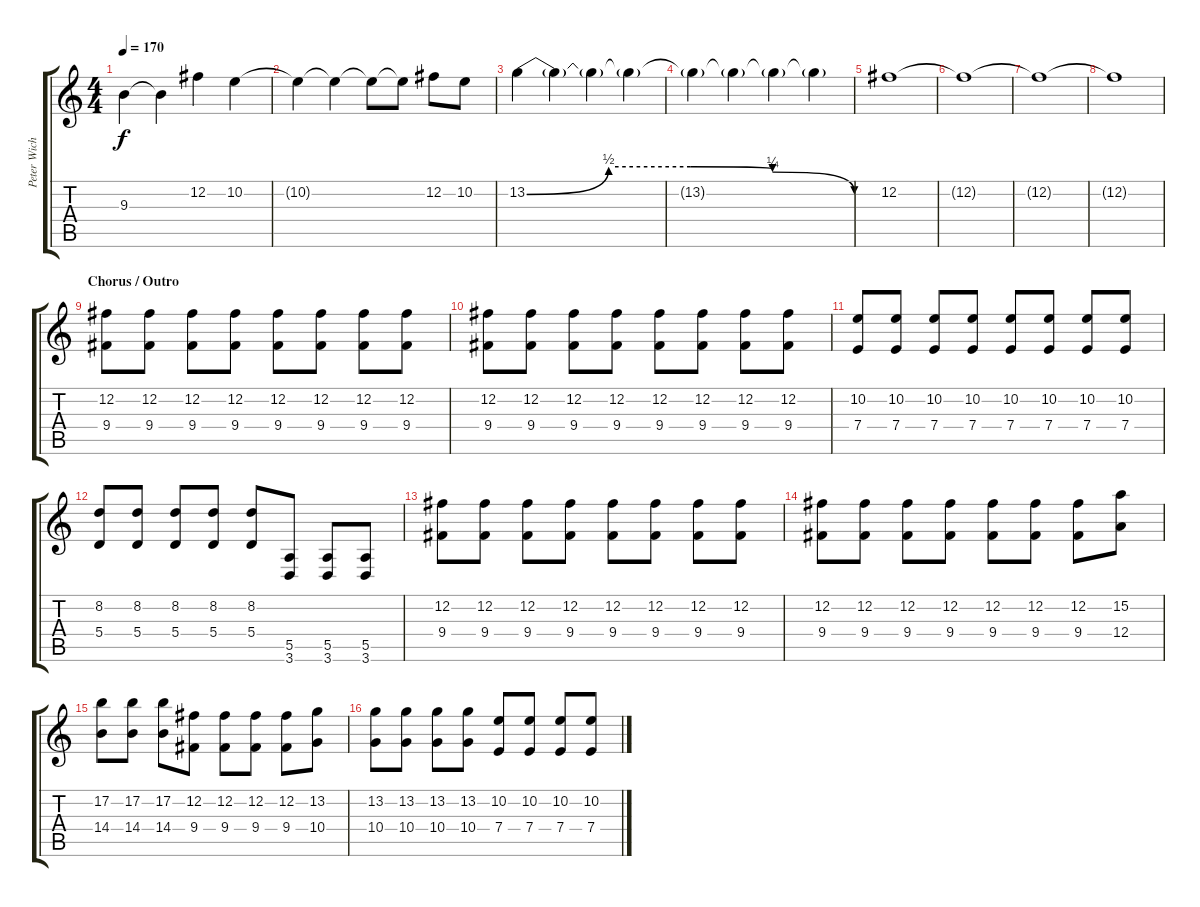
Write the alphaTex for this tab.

\track ("Peter Wichers" "Peter Wich") {instrument distortionguitar}
\staff {score tabs}
\tuning (B3 Gb3 D3 A2 E2 B1) {hide}
\ts (4 4)
\tempo 170
\clef g2
\ks c
9.3{t}.4{dy f} 9.3{t}.4 12.2.4 10.2.4 |
10.2{t}.4 10.2{t}.4 10.2{t}.8 10.2{t}.8 12.2.8 10.2.8 |
13.2{be (custom 0 0 15 2 30 2 45 1 60 0)}.4 13.2{t}.4 13.2{t}.4 13.2{t}.4 |
13.2{t}.4 13.2{t}.4 13.2{t}.4 13.2{t}.4 |
12.2.1 |
12.2{t}.1 |
12.2{t}.1 |
12.2{t}.1 |
\section ("" "Chorus / Outro")
(12.2 9.4).8 (12.2 9.4).8 (12.2 9.4).8 (12.2 9.4).8 (12.2 9.4).8 (12.2 9.4).8 (12.2 9.4).8 (12.2 9.4).8 |
(12.2 9.4).8 (12.2 9.4).8 (12.2 9.4).8 (12.2 9.4).8 (12.2 9.4).8 (12.2 9.4).8 (12.2 9.4).8 (12.2 9.4).8 |
(10.2 7.4).8 (10.2 7.4).8 (10.2 7.4).8 (10.2 7.4).8 (10.2 7.4).8 (10.2 7.4).8 (10.2 7.4).8 (10.2 7.4).8 |
(8.2 5.4).8 (8.2 5.4).8 (8.2 5.4).8 (8.2 5.4).8 (8.2 5.4).8 (5.5 3.6).8 (5.5 3.6).8 (5.5 3.6).8 |
(12.2 9.4).8 (12.2 9.4).8 (12.2 9.4).8 (12.2 9.4).8 (12.2 9.4).8 (12.2 9.4).8 (12.2 9.4).8 (12.2 9.4).8 |
(12.2 9.4).8 (12.2 9.4).8 (12.2 9.4).8 (12.2 9.4).8 (12.2 9.4).8 (12.2 9.4).8 (12.2 9.4).8 (15.2 12.4).8 |
(17.2 14.4).8 (17.2 14.4).8 (17.2 14.4).8 (12.2 9.4).8 (12.2 9.4).8 (12.2 9.4).8 (12.2 9.4).8 (13.2 10.4).8 |
(13.2 10.4).8 (13.2 10.4).8 (13.2 10.4).8 (13.2 10.4).8 (10.2 7.4).8 (10.2 7.4).8 (10.2 7.4).8 (10.2 7.4).8
